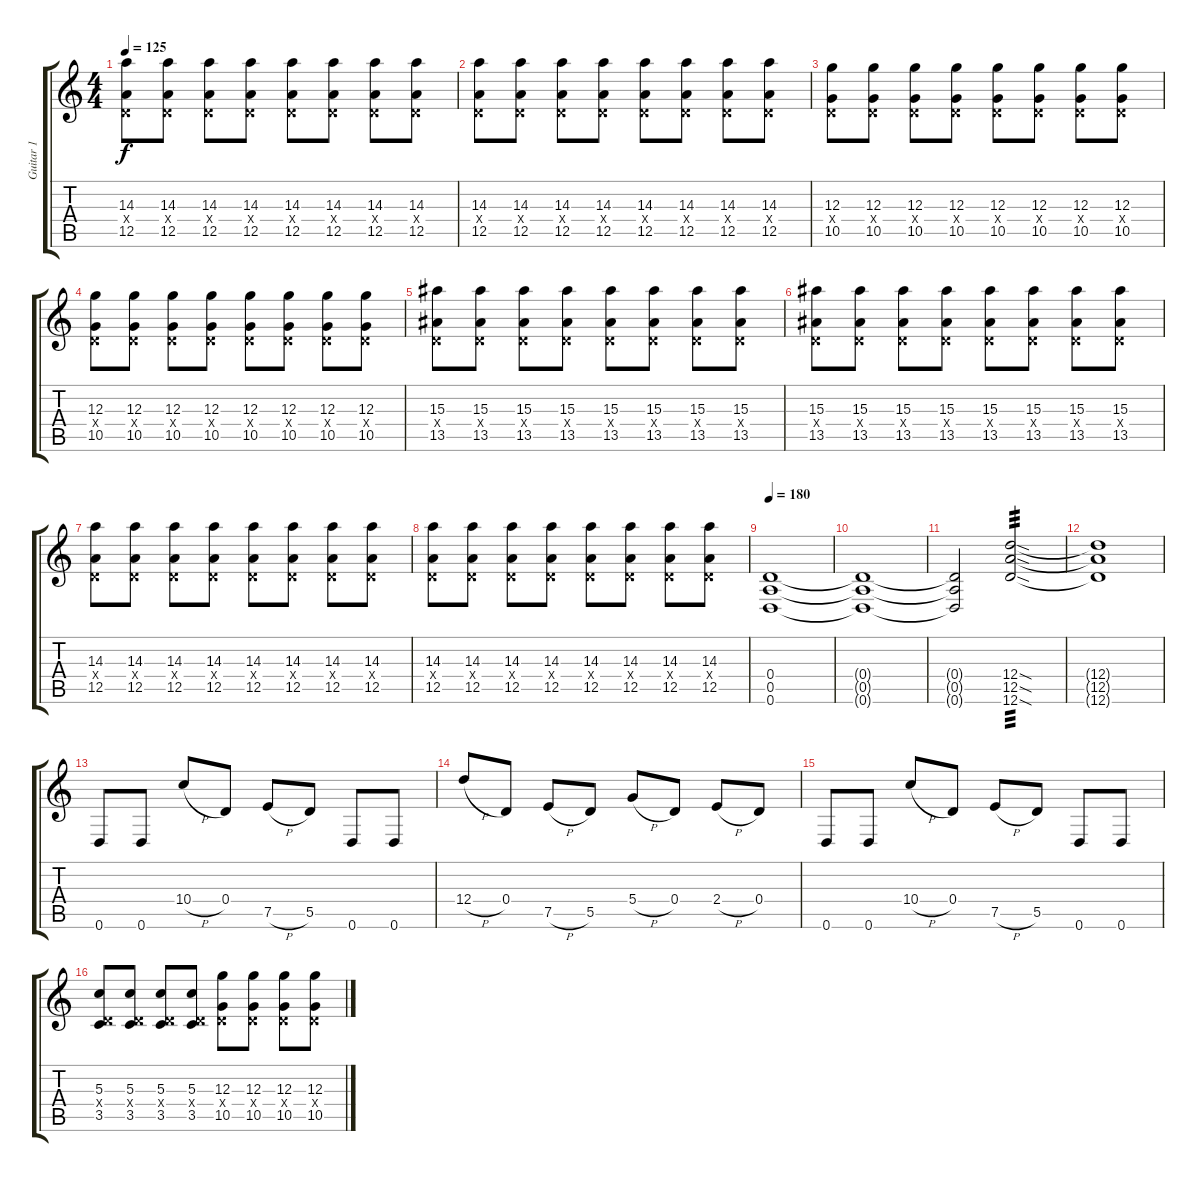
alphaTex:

\track ("Guitar 1" "Guitar 1") {instrument distortionguitar}
\staff {score tabs}
\tuning (E4 B3 G3 D3 A2 D2) {hide}
\ts (4 4)
\tempo 125
\clef g2
\ks c
(14.3 0.4{x} 12.5).8{dy f} (14.3 0.4{x} 12.5).8 (14.3 0.4{x} 12.5).8 (14.3 0.4{x} 12.5).8 (14.3 0.4{x} 12.5).8 (14.3 0.4{x} 12.5).8 (14.3 0.4{x} 12.5).8 (14.3 0.4{x} 12.5).8 |
(14.3 0.4{x} 12.5).8 (14.3 0.4{x} 12.5).8 (14.3 0.4{x} 12.5).8 (14.3 0.4{x} 12.5).8 (14.3 0.4{x} 12.5).8 (14.3 0.4{x} 12.5).8 (14.3 0.4{x} 12.5).8 (14.3 0.4{x} 12.5).8 |
(12.3 0.4{x} 10.5).8 (12.3 0.4{x} 10.5).8 (12.3 0.4{x} 10.5).8 (12.3 0.4{x} 10.5).8 (12.3 0.4{x} 10.5).8 (12.3 0.4{x} 10.5).8 (12.3 0.4{x} 10.5).8 (12.3 0.4{x} 10.5).8 |
(12.3 0.4{x} 10.5).8 (12.3 0.4{x} 10.5).8 (12.3 0.4{x} 10.5).8 (12.3 0.4{x} 10.5).8 (12.3 0.4{x} 10.5).8 (12.3 0.4{x} 10.5).8 (12.3 0.4{x} 10.5).8 (12.3 0.4{x} 10.5).8 |
(15.3 0.4{x} 13.5).8 (15.3 0.4{x} 13.5).8 (15.3 0.4{x} 13.5).8 (15.3 0.4{x} 13.5).8 (15.3 0.4{x} 13.5).8 (15.3 0.4{x} 13.5).8 (15.3 0.4{x} 13.5).8 (15.3 0.4{x} 13.5).8 |
(15.3 0.4{x} 13.5).8 (15.3 0.4{x} 13.5).8 (15.3 0.4{x} 13.5).8 (15.3 0.4{x} 13.5).8 (15.3 0.4{x} 13.5).8 (15.3 0.4{x} 13.5).8 (15.3 0.4{x} 13.5).8 (15.3 0.4{x} 13.5).8 |
(14.3 0.4{x} 12.5).8 (14.3 0.4{x} 12.5).8 (14.3 0.4{x} 12.5).8 (14.3 0.4{x} 12.5).8 (14.3 0.4{x} 12.5).8 (14.3 0.4{x} 12.5).8 (14.3 0.4{x} 12.5).8 (14.3 0.4{x} 12.5).8 |
(14.3 0.4{x} 12.5).8 (14.3 0.4{x} 12.5).8 (14.3 0.4{x} 12.5).8 (14.3 0.4{x} 12.5).8 (14.3 0.4{x} 12.5).8 (14.3 0.4{x} 12.5).8 (14.3 0.4{x} 12.5).8 (14.3 0.4{x} 12.5).8 |
\tempo 180
(0.4 0.5 0.6).1 |
(0.4{t} 0.5{t} 0.6{t}).1 |
(0.4{t} 0.5{t} 0.6{t}).2 (12.4{sod} 12.5{sod} 12.6{sod}).2{tp 3} |
(12.4{t} 12.5{t} 12.6{t}).1 |
0.6.8 0.6.8 10.4{h}.8 0.4.8 7.5{h}.8 5.5.8 0.6.8 0.6.8 |
12.4{h}.8 0.4.8 7.5{h}.8 5.5.8 5.4{h}.8 0.4.8 2.4{h}.8 0.4.8 |
0.6.8 0.6.8 10.4{h}.8 0.4.8 7.5{h}.8 5.5.8 0.6.8 0.6.8 |
(5.3 0.4{x} 3.5).8 (5.3 0.4{x} 3.5).8 (5.3 0.4{x} 3.5).8 (5.3 0.4{x} 3.5).8 (12.3 0.4{x} 10.5).8 (12.3 0.4{x} 10.5).8 (12.3 0.4{x} 10.5).8 (12.3 0.4{x} 10.5).8
